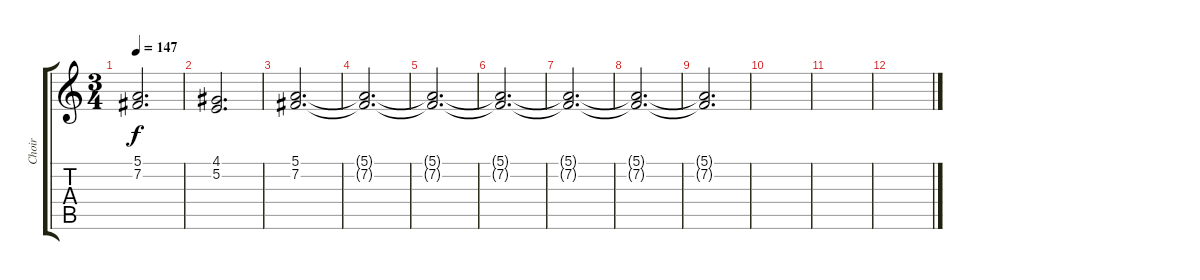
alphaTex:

\track ("Choir" "Choir") {instrument pad4choir}
\staff {score tabs}
\tuning (E4 B3 G3 D3 A2 E2) {hide}
\ts (3 4)
\tempo 147
\clef g2
\ks c
(5.1 7.2).2{d dy f} |
(4.1 5.2).2{d} |
\section ("" "")
(5.1 7.2).2{d} |
(5.1{t} 7.2{t}).2{d} |
(5.1{t} 7.2{t}).2{d} |
(5.1{t} 7.2{t}).2{d} |
(5.1{t} 7.2{t}).2{d} |
(5.1{t} 7.2{t}).2{d} |
(5.1{t} 7.2{t}).2{d} |
|
|
\section ("" "")
